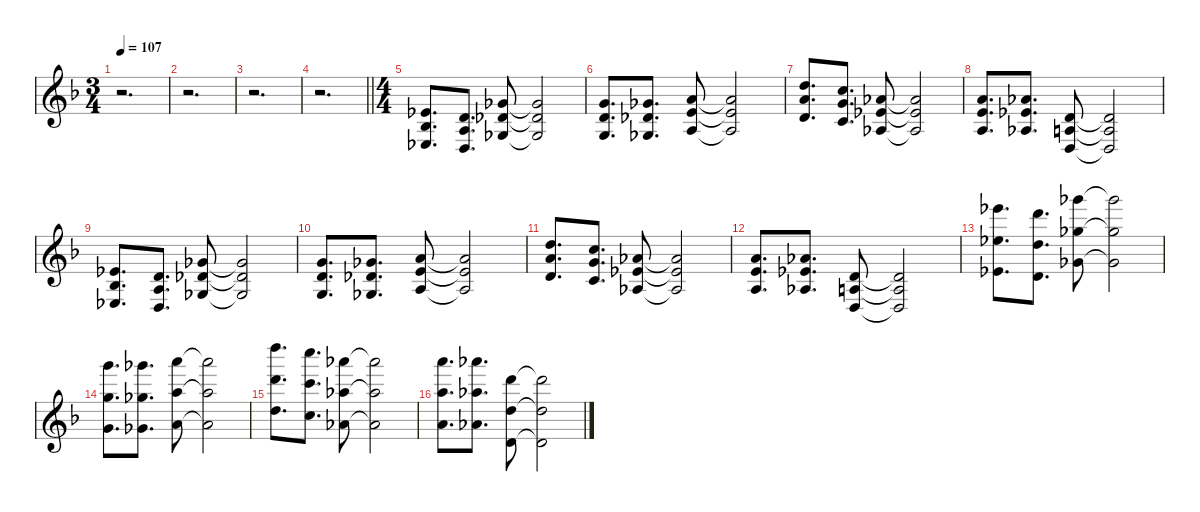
\hideDynamics
\bracketExtendMode nobrackets
\singleTrackTrackNamePolicy hidden
\multiTrackTrackNamePolicy hidden
\firstSystemTrackNameMode fullname
\firstSystemTrackNameOrientation horizontal
\otherSystemsTrackNameOrientation horizontal
\track ("Keyboards" "S-Gt") {defaultSystemsLayout 8 instrument stringensemble1}
\staff {score}
\tuning (E4 B3 G3 D3 A2 D2)
\displaytranspose 12
\ts (3 4)
\beaming (8 2 2 2)
\tempo 107
\clef g2
\ks dminor
r.2{d dy f instrument stringensemble1 beam Down} |
r.2{d beam Down} |
r.2{d beam Down} |
\barLineRight lightlight
r.2{d beam Down} |
\ts (4 4)
\beaming (8 2 2 2 2)
(1.4{acc b} 1.5{acc b} 1.6{acc b}).8{d instrument reedorgan beam Up} (0.4{acc forcenatural} 0.5{acc forcenatural} 0.6{acc forcenatural}).8{d beam Up} (4.4{acc b} 4.5{acc b} 4.6{acc b}).8{beam Up} (4.4{t acc b} 4.5{t acc b} 4.6{t acc b}).2{beam Up} |
(5.4{acc forcenatural} 5.5{acc forcenatural} 5.6{acc forcenatural}).8{d beam Up} (4.4{acc b} 4.5{acc b} 4.6{acc b}).8{d beam Up} (7.4{acc forcenatural} 7.5{acc forcenatural} 7.6{acc forcenatural}).8{beam Up} (7.4{t acc forcenatural} 7.5{t acc forcenatural} 7.6{t acc forcenatural}).2{beam Up} |
(12.4{acc forcenatural} 12.5{acc forcenatural} 12.6{acc forcenatural}).8{d beam Up} (10.4{acc forcenatural} 10.5{acc forcenatural} 10.6{acc forcenatural}).8{d beam Up} (6.4{acc b} 6.5{acc b} 6.6{acc b}).8{beam Up} (6.4{t acc b} 6.5{t acc b} 6.6{t acc b}).2{beam Up} |
(7.4{acc forcenatural} 7.5{acc forcenatural} 7.6{acc forcenatural}).8{d beam Up} (6.4{acc b} 6.5{acc b} 6.6{acc b}).8{d beam Up} (0.4{acc forcenatural} 0.5{acc forcenatural} 0.6{acc forcenatural}).8{beam Up} (0.4{t acc forcenatural} 0.5{t acc forcenatural} 0.6{t acc forcenatural}).2{beam Up} |
(1.4{acc b} 1.5{acc b} 1.6{acc b}).8{d beam Up} (0.4{acc forcenatural} 0.5{acc forcenatural} 0.6{acc forcenatural}).8{d beam Up} (4.4{acc b} 4.5{acc b} 4.6{acc b}).8{beam Up} (4.4{t acc b} 4.5{t acc b} 4.6{t acc b}).2{beam Up} |
(5.4{acc forcenatural} 5.5{acc forcenatural} 5.6{acc forcenatural}).8{d beam Up} (4.4{acc b} 4.5{acc b} 4.6{acc b}).8{d beam Up} (7.4{acc forcenatural} 7.5{acc forcenatural} 7.6{acc forcenatural}).8{beam Up} (7.4{t acc forcenatural} 7.5{t acc forcenatural} 7.6{t acc forcenatural}).2{beam Up} |
(12.4{acc forcenatural} 12.5{acc forcenatural} 12.6{acc forcenatural}).8{d beam Up} (10.4{acc forcenatural} 10.5{acc forcenatural} 10.6{acc forcenatural}).8{d beam Up} (6.4{acc b} 6.5{acc b} 6.6{acc b}).8{beam Up} (6.4{t acc b} 6.5{t acc b} 6.6{t acc b}).2{beam Up} |
(7.4{acc forcenatural} 7.5{acc forcenatural} 7.6{acc forcenatural}).8{d beam Up} (6.4{acc b} 6.5{acc b} 6.6{acc b}).8{d beam Up} (0.4{acc forcenatural} 0.5{acc forcenatural} 0.6{acc forcenatural}).8{beam Up} (0.4{t acc forcenatural} 0.5{t acc forcenatural} 0.6{t acc forcenatural}).2{beam Up} |
(11.1{acc b} 8.3{acc b} 6.5{acc b}).8{d dy mf instrument stringensemble1 beam Down} (10.1{acc forcenatural} 7.3{acc forcenatural} 5.5{acc forcenatural}).8{d beam Down} (14.1{acc b} 11.3{acc b} 9.5{acc b}).8{beam Down} (14.1{t acc b} 11.3{t acc b} 9.5{t acc b}).2{dy f beam Down} |
(15.1{acc forcenatural} 12.3{acc forcenatural} 10.5{acc forcenatural}).8{d dy mf beam Down} (14.1{acc b} 11.3{acc b} 9.5{acc b}).8{d beam Down} (17.1{acc forcenatural} 14.3{acc forcenatural} 12.5{acc forcenatural}).8{beam Down} (17.1{t acc forcenatural} 14.3{t acc forcenatural} 12.5{t acc forcenatural}).2{dy f beam Down} |
(22.1{acc forcenatural} 19.3{acc forcenatural} 17.5{acc forcenatural}).8{d dy mf beam Down} (20.1{acc forcenatural} 17.3{acc forcenatural} 15.5{acc forcenatural}).8{d beam Down} (16.1{acc b} 13.3{acc b} 11.5{acc b}).8{beam Down} (16.1{t acc b} 13.3{t acc b} 11.5{t acc b}).2{dy f beam Down} |
(17.1{acc forcenatural} 14.3{acc forcenatural} 12.5{acc forcenatural}).8{d dy mf beam Down} (16.1{acc b} 13.3{acc b} 11.5{acc b}).8{d beam Down} (10.1{acc forcenatural} 7.3{acc forcenatural} 5.5{acc forcenatural}).8{beam Down} (10.1{t acc forcenatural} 7.3{t acc forcenatural} 5.5{t acc forcenatural}).2{dy f beam Down}
